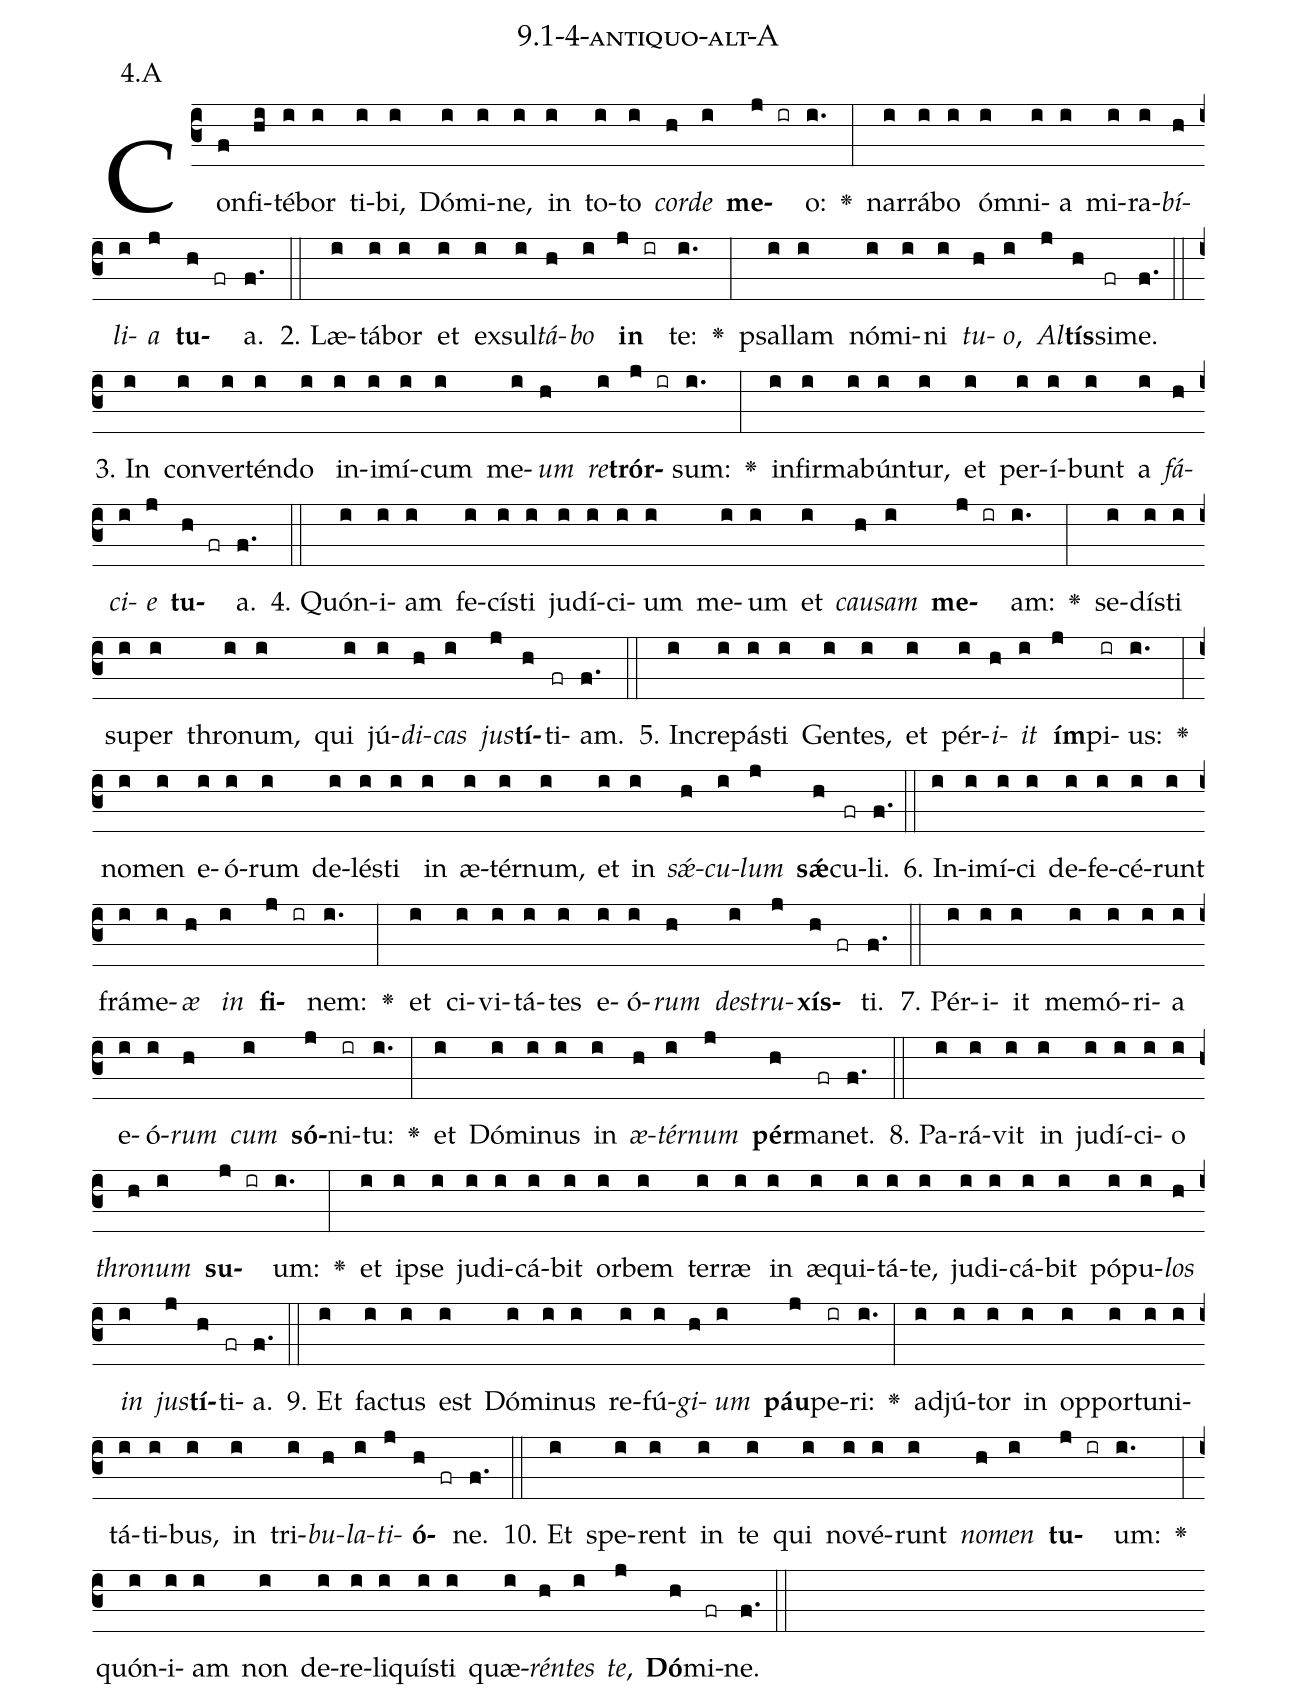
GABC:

name: 9.1-4-antiquo-alt-A;
annotation: 4.A;
%%
(c3)Con(f)fi(hi)té(i)bor(i) ti(i)bi,(i) Dó(i)mi(i)ne,(i) in(i) to(i)to(i) <i>cor</i>(h)<i>de</i>(i) <b>me</b>(j ir)o:(i.) <v>\greheightstar</v>(:) nar(i)rá(i)bo(i) óm(i)ni(i)a(i) mi(i)ra(i)<i>bí</i>(h)<i>li</i>(i)<i>a</i>(j) <b>tu</b>(h fr)a.(f.) (::)
2. Læ(i)tá(i)bor(i) et(i) ex(i)sul(i)<i>tá</i>(h)<i>bo</i>(i) <b>in</b>(j ir) te:(i.) <v>\greheightstar</v>(:) psal(i)lam(i) nó(i)mi(i)ni(i) <i>tu</i>(h)<i>o</i>,(i) <i>Al</i>(j)<b>tís</b>(h)si(fr)me.(f.) (::)
3. In(i) con(i)ver(i)tén(i)do(i) in(i)i(i)mí(i)cum(i) me(i)<i>um</i>(h) <i>re</i>(i)<b>trór</b>(j ir)sum:(i.) <v>\greheightstar</v>(:) in(i)fir(i)ma(i)bún(i)tur,(i) et(i) per(i)í(i)bunt(i) a(i) <i>fá</i>(h)<i>ci</i>(i)<i>e</i>(j) <b>tu</b>(h fr)a.(f.) (::)
4. Quón(i)i(i)am(i) fe(i)cís(i)ti(i) ju(i)dí(i)ci(i)um(i) me(i)um(i) et(i) <i>cau</i>(h)<i>sam</i>(i) <b>me</b>(j ir)am:(i.) <v>\greheightstar</v>(:) se(i)dís(i)ti(i) su(i)per(i) thro(i)num,(i) qui(i) jú(i)<i>di</i>(h)<i>cas</i>(i) <i>jus</i>(j)<b>tí</b>(h)ti(fr)am.(f.) (::)
5. In(i)cre(i)pás(i)ti(i) Gen(i)tes,(i) et(i) pér(i)<i>i</i>(h)<i>it</i>(i) <b>ím</b>(j)pi(ir)us:(i.) <v>\greheightstar</v>(:) no(i)men(i) e(i)ó(i)rum(i) de(i)lés(i)ti(i) in(i) æ(i)tér(i)num,(i) et(i) in(i) <i>sǽ</i>(h)<i>cu</i>(i)<i>lum</i>(j) <b>sǽ</b>(h)cu(fr)li.(f.) (::)
6. In(i)i(i)mí(i)ci(i) de(i)fe(i)cé(i)runt(i) frá(i)me(i)<i>æ</i>(h) <i>in</i>(i) <b>fi</b>(j ir)nem:(i.) <v>\greheightstar</v>(:) et(i) ci(i)vi(i)tá(i)tes(i) e(i)ó(i)<i>rum</i>(h) <i>de</i>(i)<i>stru</i>(j)<b>xís</b>(h fr)ti.(f.) (::)
7. Pér(i)i(i)it(i) me(i)mó(i)ri(i)a(i) e(i)ó(i)<i>rum</i>(h) <i>cum</i>(i) <b>só</b>(j)ni(ir)tu:(i.) <v>\greheightstar</v>(:) et(i) Dó(i)mi(i)nus(i) in(i) <i>æ</i>(h)<i>tér</i>(i)<i>num</i>(j) <b>pér</b>(h)ma(fr)net.(f.) (::)
8. Pa(i)rá(i)vit(i) in(i) ju(i)dí(i)ci(i)o(i) <i>thro</i>(h)<i>num</i>(i) <b>su</b>(j ir)um:(i.) <v>\greheightstar</v>(:) et(i) ip(i)se(i) ju(i)di(i)cá(i)bit(i) or(i)bem(i) ter(i)ræ(i) in(i) æ(i)qui(i)tá(i)te,(i) ju(i)di(i)cá(i)bit(i) pó(i)pu(i)<i>los</i>(h) <i>in</i>(i) <i>jus</i>(j)<b>tí</b>(h)ti(fr)a.(f.) (::)
9. Et(i) fac(i)tus(i) est(i) Dó(i)mi(i)nus(i) re(i)fú(i)<i>gi</i>(h)<i>um</i>(i) <b>páu</b>(j)pe(ir)ri:(i.) <v>\greheightstar</v>(:) ad(i)jú(i)tor(i) in(i) op(i)por(i)tu(i)ni(i)tá(i)ti(i)bus,(i) in(i) tri(i)<i>bu</i>(h)<i>la</i>(i)<i>ti</i>(j)<b>ó</b>(h fr)ne.(f.) (::)
10. Et(i) spe(i)rent(i) in(i) te(i) qui(i) no(i)vé(i)runt(i) <i>no</i>(h)<i>men</i>(i) <b>tu</b>(j ir)um:(i.) <v>\greheightstar</v>(:) quón(i)i(i)am(i) non(i) de(i)re(i)li(i)quís(i)ti(i) quæ(i)<i>rén</i>(h)<i>tes</i>(i) <i>te</i>,(j) <b>Dó</b>(h)mi(fr)ne.(f.) (::)
